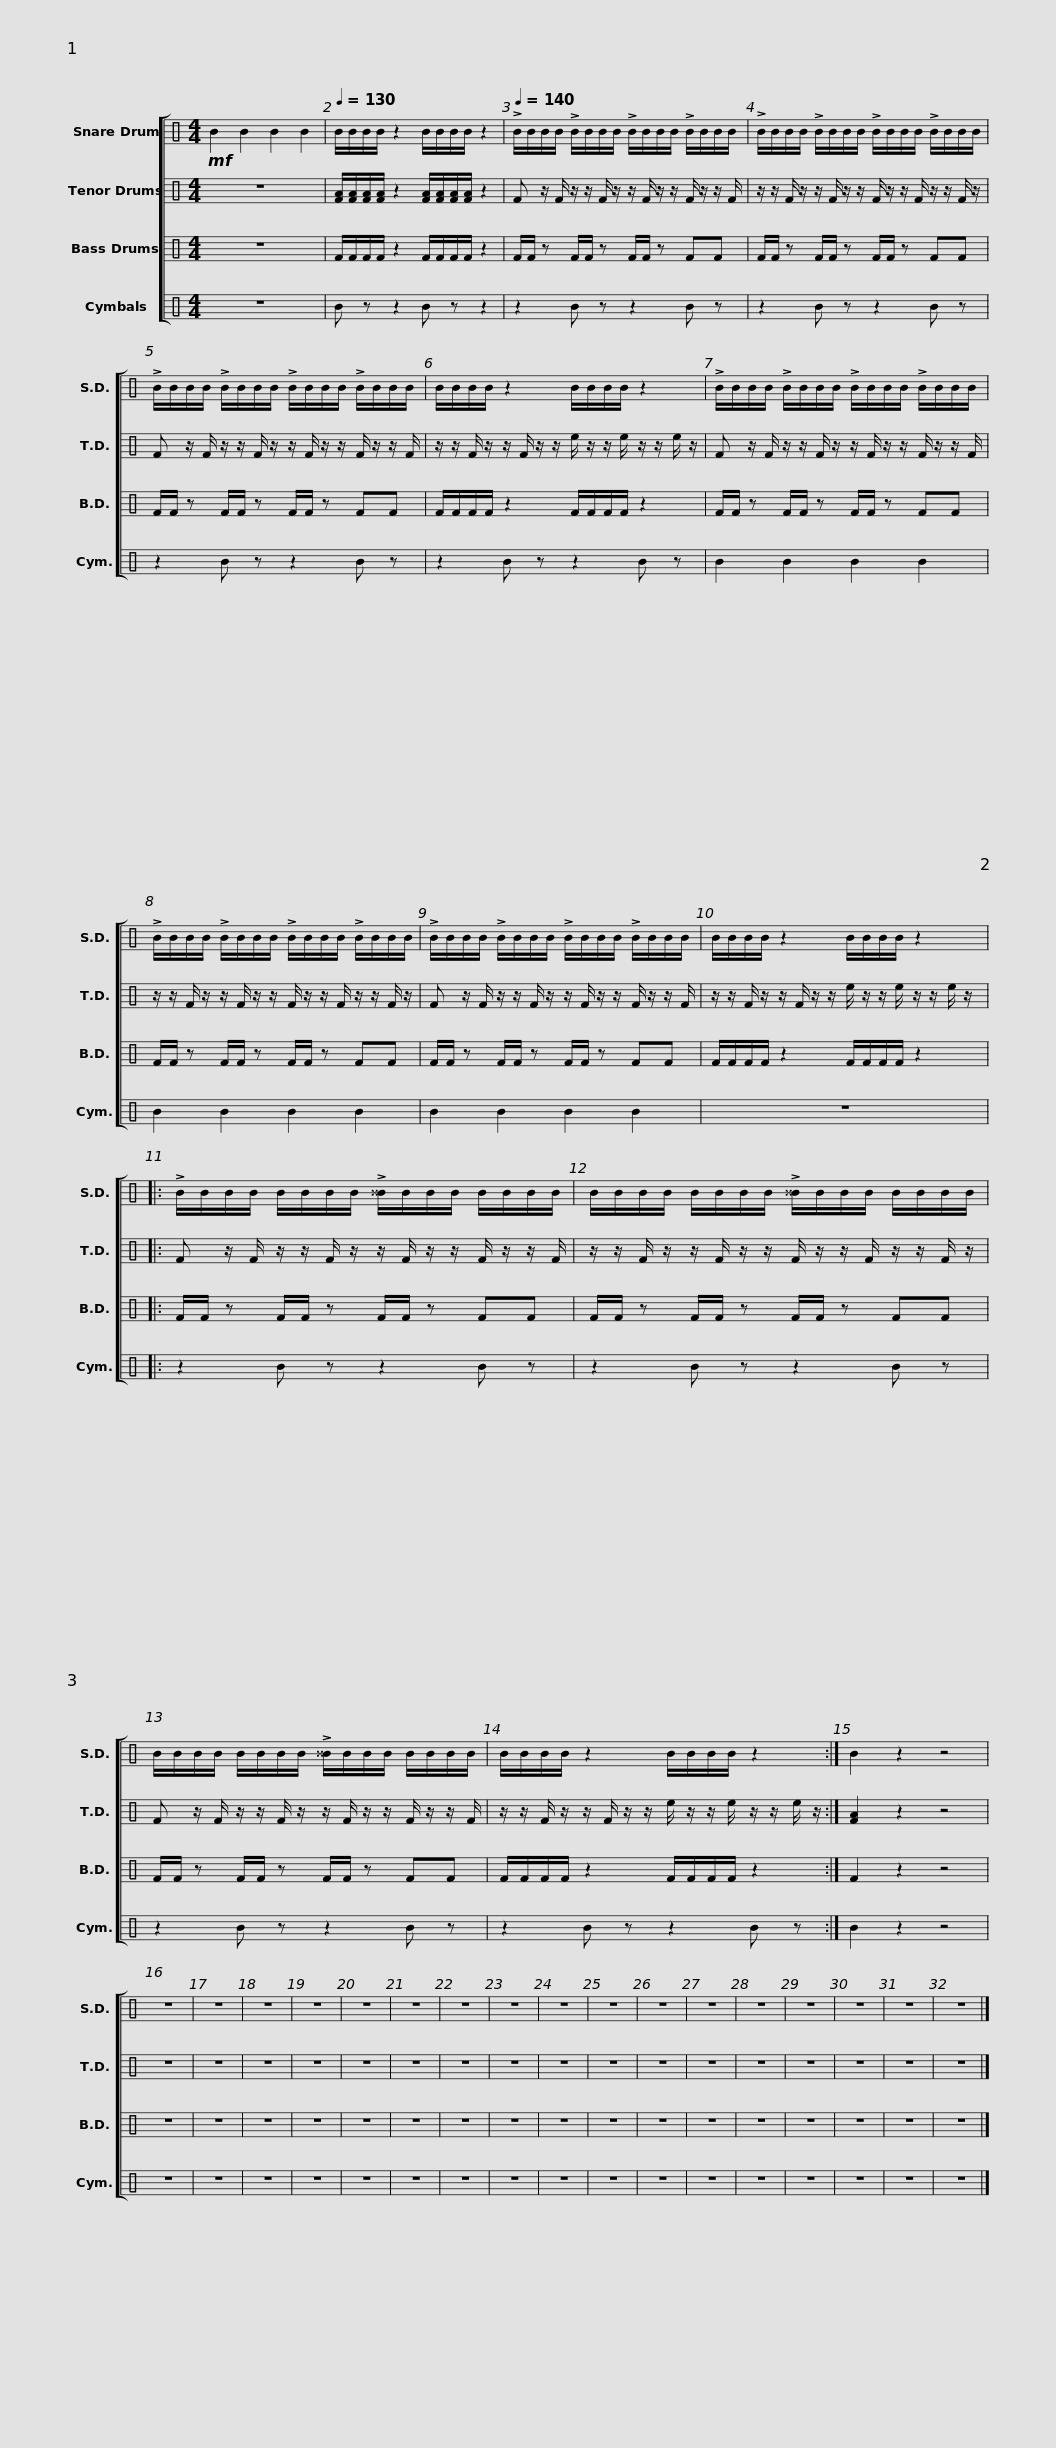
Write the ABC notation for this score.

X:1
%%score [ 1 2 3 4 ]
L:1/8
M:4/4
I:linebreak $
K:C
V:1 perc
K:none
V:2 perc
K:none
V:3 perc
K:none
V:4 perc
K:none
V:1
!mf! B2 B2 B2 B2 |[Q:1/4=130] B/B/B/B/ z2 B/B/B/B/ z2 |[Q:1/4=140] !>!B/B/B/B/ !>!B/B/B/B/ !>!B/B/B/B/ !>!B/B/B/B/ |$ !>!B/B/B/B/ !>!B/B/B/B/ !>!B/B/B/B/ !>!B/B/B/B/ | !>!B/B/B/B/ !>!B/B/B/B/ !>!B/B/B/B/ !>!B/B/B/B/ |$ %5
 B/B/B/B/ z2 B/B/B/B/ z2 | !>!B/B/B/B/ !>!B/B/B/B/ !>!B/B/B/B/ !>!B/B/B/B/ |$ !>!B/B/B/B/ !>!B/B/B/B/ !>!B/B/B/B/ !>!B/B/B/B/ | !>!B/B/B/B/ !>!B/B/B/B/ !>!B/B/B/B/ !>!B/B/B/B/ |$ B/B/B/B/ z2 B/B/B/B/ z2 |: %10
 !>!B/B/B/B/ B/B/B/B/ !>![^BB]/B/B/B/ B/B/B/B/ |$ B/B/B/B/ B/B/B/B/ !>![^BB]/B/B/B/ B/B/B/B/ | B/B/B/B/ B/B/B/B/ !>![^BB]/B/B/B/ B/B/B/B/ |$ B/B/B/B/ z2 B/B/B/B/ z2 :| B2 z2 z4 | %15
 z8 | z8 | z8 | z8 | z8 | %20
 z8 | z8 | z8 | z8 |$ z8 | %25
 z8 | z8 | z8 | z8 | z8 | %30
 z8 | z8 |] %32
V:2
 z8 | [FA]/[FA]/[FA]/[FA]/ z2 [FA]/[FA]/[FA]/[FA]/ z2 | F z/ F/ z/ z/ F/ z/ z/ F/ z/ z/ F/ z/ z/ F/ |$ z/ z/ F/ z/ z/ F/ z/ z/ F/ z/ z/ F/ z/ z/ F/ z/ | F z/ F/ z/ z/ F/ z/ z/ F/ z/ z/ F/ z/ z/ F/ |$ %5
 z/ z/ F/ z/ z/ F/ z/ z/ e/ z/ z/ e/ z/ z/ e/ z/ | F z/ F/ z/ z/ F/ z/ z/ F/ z/ z/ F/ z/ z/ F/ |$ z/ z/ F/ z/ z/ F/ z/ z/ F/ z/ z/ F/ z/ z/ F/ z/ | F z/ F/ z/ z/ F/ z/ z/ F/ z/ z/ F/ z/ z/ F/ |$ z/ z/ F/ z/ z/ F/ z/ z/ e/ z/ z/ e/ z/ z/ e/ z/ |: %10
 F z/ F/ z/ z/ F/ z/ z/ F/ z/ z/ F/ z/ z/ F/ |$ z/ z/ F/ z/ z/ F/ z/ z/ F/ z/ z/ F/ z/ z/ F/ z/ | F z/ F/ z/ z/ F/ z/ z/ F/ z/ z/ F/ z/ z/ F/ |$ z/ z/ F/ z/ z/ F/ z/ z/ e/ z/ z/ e/ z/ z/ e/ z/ :| [FA]2 z2 z4 | %15
 z8 | z8 | z8 | z8 | z8 | %20
 z8 | z8 | z8 | z8 |$ z8 | %25
 z8 | z8 | z8 | z8 | z8 | %30
 z8 | z8 |] %32
V:3
 z8 | F/F/F/F/ z2 F/F/F/F/ z2 | F/F/ z F/F/ z F/F/ z FF |$ F/F/ z F/F/ z F/F/ z FF | F/F/ z F/F/ z F/F/ z FF |$ %5
 F/F/F/F/ z2 F/F/F/F/ z2 | F/F/ z F/F/ z F/F/ z FF |$ F/F/ z F/F/ z F/F/ z FF | F/F/ z F/F/ z F/F/ z FF |$ F/F/F/F/ z2 F/F/F/F/ z2 |: %10
 F/F/ z F/F/ z F/F/ z FF |$ F/F/ z F/F/ z F/F/ z FF | F/F/ z F/F/ z F/F/ z FF |$ F/F/F/F/ z2 F/F/F/F/ z2 :| F2 z2 z4 | %15
 z8 | z8 | z8 | z8 | z8 | %20
 z8 | z8 | z8 | z8 |$ z8 | %25
 z8 | z8 | z8 | z8 | z8 | %30
 z8 | z8 |] %32
V:4
 z8 | B z z2 B z z2 | z2 B z z2 B z |$ z2 B z z2 B z | z2 B z z2 B z |$ %5
 z2 B z z2 B z | B2 B2 B2 B2 |$ B2 B2 B2 B2 | B2 B2 B2 B2 |$ z8 |: %10
 z2 B z z2 B z |$ z2 B z z2 B z | z2 B z z2 B z |$ z2 B z z2 B z :| B2 z2 z4 | %15
 z8 | z8 | z8 | z8 | z8 | %20
 z8 | z8 | z8 | z8 |$ z8 | %25
 z8 | z8 | z8 | z8 | z8 | %30
 z8 | z8 |] %32
